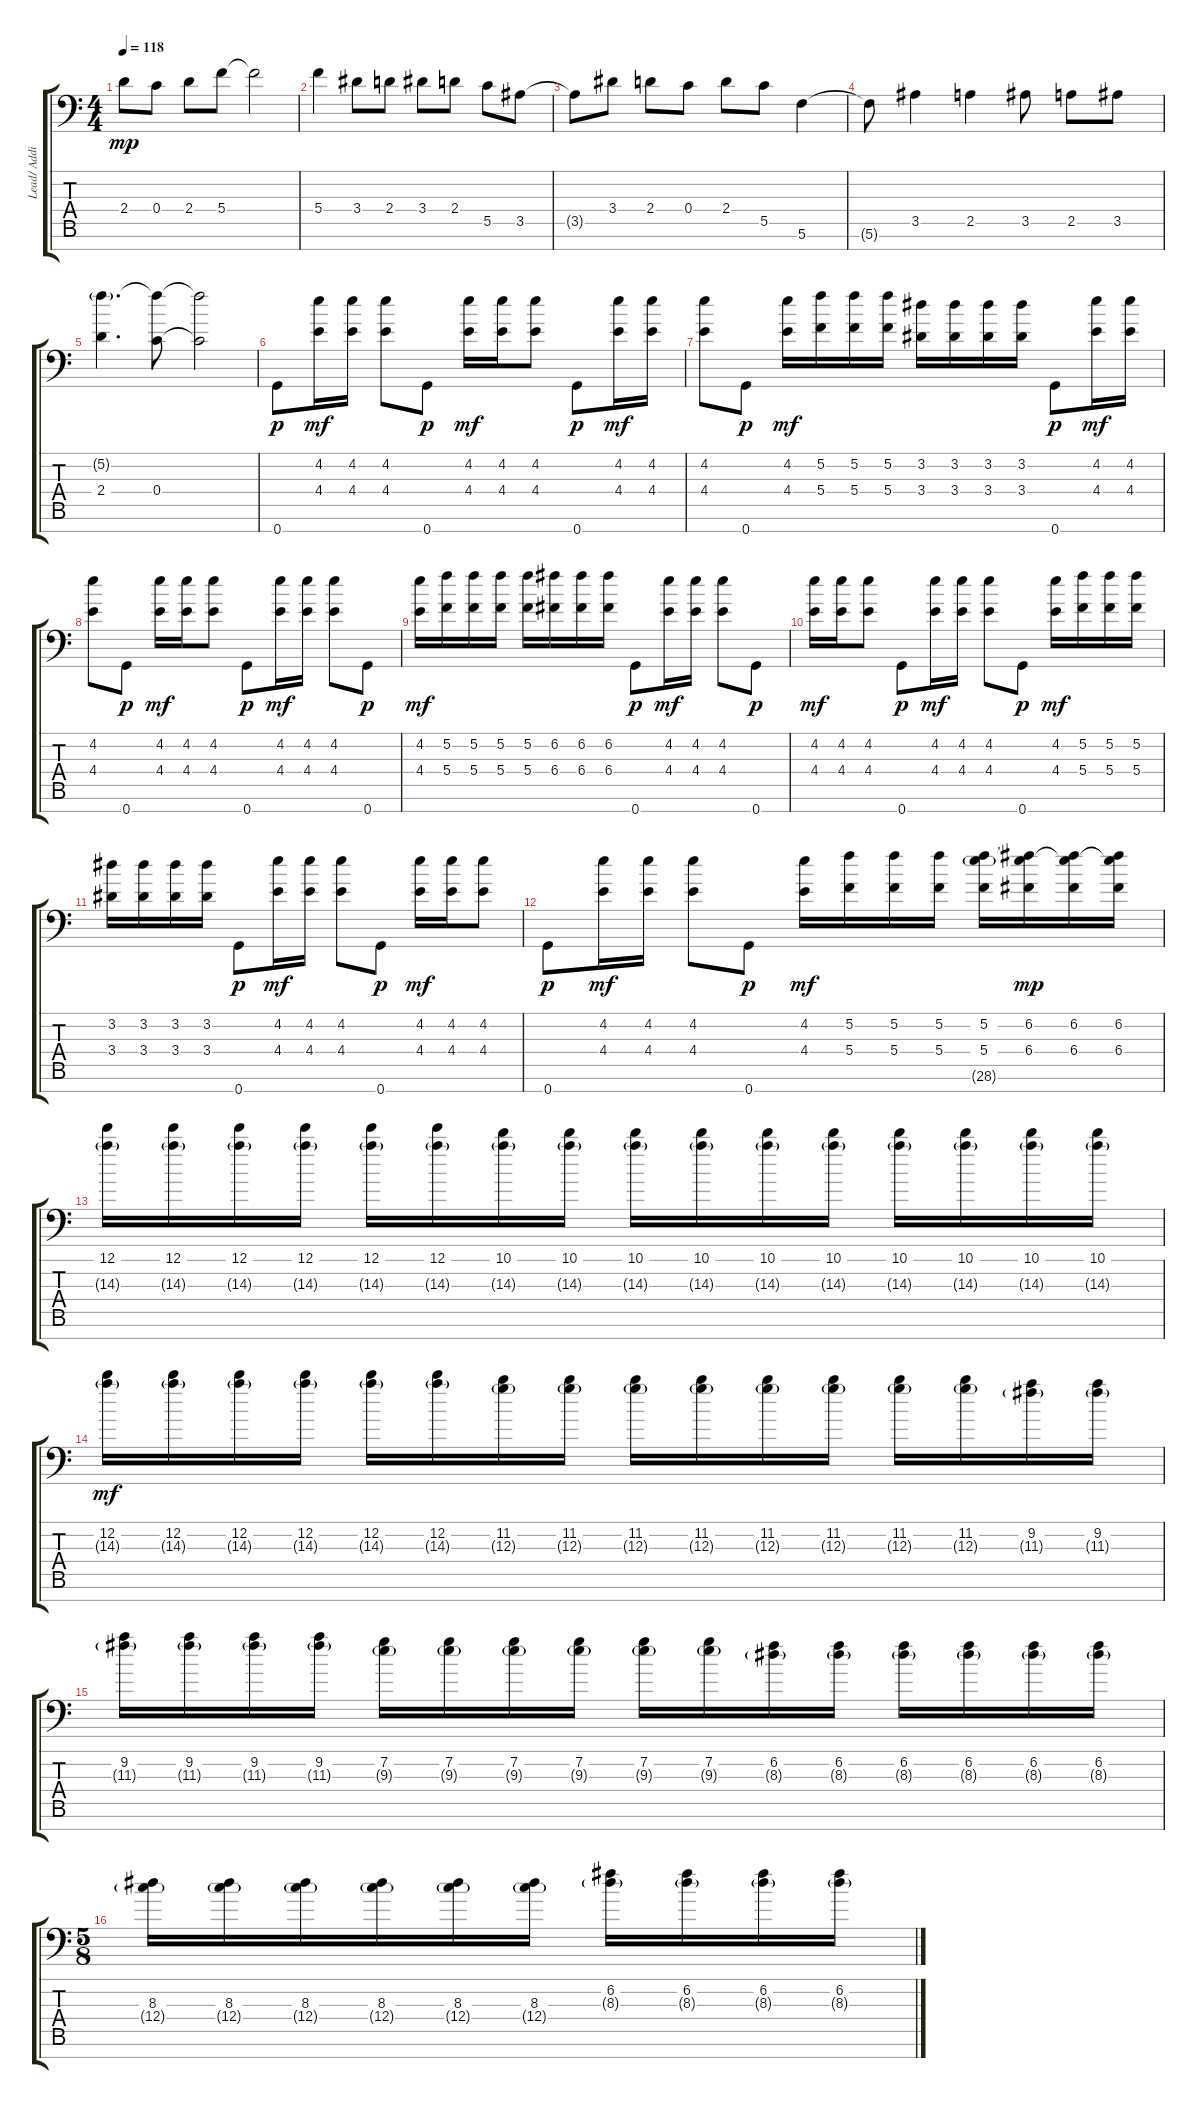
\track ("Lead/ Additional" "Lead/ Addi") {instrument overdrivenguitar}
\staff {score tabs}
\tuning (E4 C4 G3 C3 G2 C2 G1) {hide}
\ts (4 4)
\tempo 118
\clef f4
\ks c
2.4.8{dy mp} 0.4.8 2.4.8 5.4.8 5.4{t}.2 |
5.4.4 3.4.8 2.4.8 3.4.8 2.4.8 5.5.8 3.5.8 |
3.5{t}.8 3.4.8 2.4.8 0.4.8 2.4.8 5.5.8 5.6.4 |
5.6{t}.8 3.5.4 2.5.4 3.5.8 2.5.8 3.5.8 |
(5.2{g} 2.4).4{d} (5.2{t} 0.4).8 (5.2{t} 0.4{t}).2 |
0.7.8{dy p} (4.2 4.4).16{dy mf} (4.2 4.4).16 (4.2 4.4).8 0.7.8{dy p} (4.2 4.4).16{dy mf} (4.2 4.4).16 (4.2 4.4).8 0.7.8{dy p} (4.2 4.4).16{dy mf} (4.2 4.4).16 |
(4.2 4.4).8 0.7.8{dy p} (4.2 4.4).16{dy mf} (5.2 5.4).16 (5.2 5.4).16 (5.2 5.4).16 (3.2 3.4).16 (3.2 3.4).16 (3.2 3.4).16 (3.2 3.4).16 0.7.8{dy p} (4.2 4.4).16{dy mf} (4.2 4.4).16 |
(4.2 4.4).8 0.7.8{dy p} (4.2 4.4).16{dy mf} (4.2 4.4).16 (4.2 4.4).8 0.7.8{dy p} (4.2 4.4).16{dy mf} (4.2 4.4).16 (4.2 4.4).8 0.7.8{dy p} |
(4.2 4.4).16{dy mf} (5.2 5.4).16 (5.2 5.4).16 (5.2 5.4).16 (5.2 5.4).16 (6.2 6.4).16 (6.2 6.4).16 (6.2 6.4).16 0.7.8{dy p} (4.2 4.4).16{dy mf} (4.2 4.4).16 (4.2 4.4).8 0.7.8{dy p} |
(4.2 4.4).16{dy mf} (4.2 4.4).16 (4.2 4.4).8 0.7.8{dy p} (4.2 4.4).16{dy mf} (4.2 4.4).16 (4.2 4.4).8 0.7.8{dy p} (4.2 4.4).16{dy mf} (5.2 5.4).16 (5.2 5.4).16 (5.2 5.4).16 |
(3.2 3.4).16 (3.2 3.4).16 (3.2 3.4).16 (3.2 3.4).16 0.7.8{dy p} (4.2 4.4).16{dy mf} (4.2 4.4).16 (4.2 4.4).8 0.7.8{dy p} (4.2 4.4).16{dy mf} (4.2 4.4).16 (4.2 4.4).8 |
0.7.8{dy p} (4.2 4.4).16{dy mf} (4.2 4.4).16 (4.2 4.4).8 0.7.8{dy p} (4.2 4.4).16{dy mf} (5.2 5.4).16 (5.2 5.4).16 (5.2 5.4).16 (5.2 5.4 28.6{g}).16 (6.2 6.4 28.6{t}).16{dy mp} (6.2 6.4 28.6{t}).16 (6.2 6.4 28.6{t}).16 |
(12.1 14.3{g}).16 (12.1 14.3{g}).16 (12.1 14.3{g}).16 (12.1 14.3{g}).16 (12.1 14.3{g}).16 (12.1 14.3{g}).16 (10.1 14.3{g}).16 (10.1 14.3{g}).16 (10.1 14.3{g}).16 (10.1 14.3{g}).16 (10.1 14.3{g}).16 (10.1 14.3{g}).16 (10.1 14.3{g}).16 (10.1 14.3{g}).16 (10.1 14.3{g}).16 (10.1 14.3{g}).16 |
(12.2 14.3{g}).16{dy mf} (12.2 14.3{g}).16 (12.2 14.3{g}).16 (12.2 14.3{g}).16 (12.2 14.3{g}).16 (12.2 14.3{g}).16 (11.2 12.3{g}).16 (11.2 12.3{g}).16 (11.2 12.3{g}).16 (11.2 12.3{g}).16 (11.2 12.3{g}).16 (11.2 12.3{g}).16 (11.2 12.3{g}).16 (11.2 12.3{g}).16 (9.2 11.3{g}).16 (9.2 11.3{g}).16 |
(9.2 11.3{g}).16 (9.2 11.3{g}).16 (9.2 11.3{g}).16 (9.2 11.3{g}).16 (7.2 9.3{g}).16 (7.2 9.3{g}).16 (7.2 9.3{g}).16 (7.2 9.3{g}).16 (7.2 9.3{g}).16 (7.2 9.3{g}).16 (6.2 8.3{g}).16 (6.2 8.3{g}).16 (6.2 8.3{g}).16 (6.2 8.3{g}).16 (6.2 8.3{g}).16 (6.2 8.3{g}).16 |
\ts (5 8)
(8.3 12.4{g}).16 (8.3 12.4{g}).16 (8.3 12.4{g}).16 (8.3 12.4{g}).16 (8.3 12.4{g}).16 (8.3 12.4{g}).16 (6.2 8.3{g}).16 (6.2 8.3{g}).16 (6.2 8.3{g}).16 (6.2 8.3{g}).16
